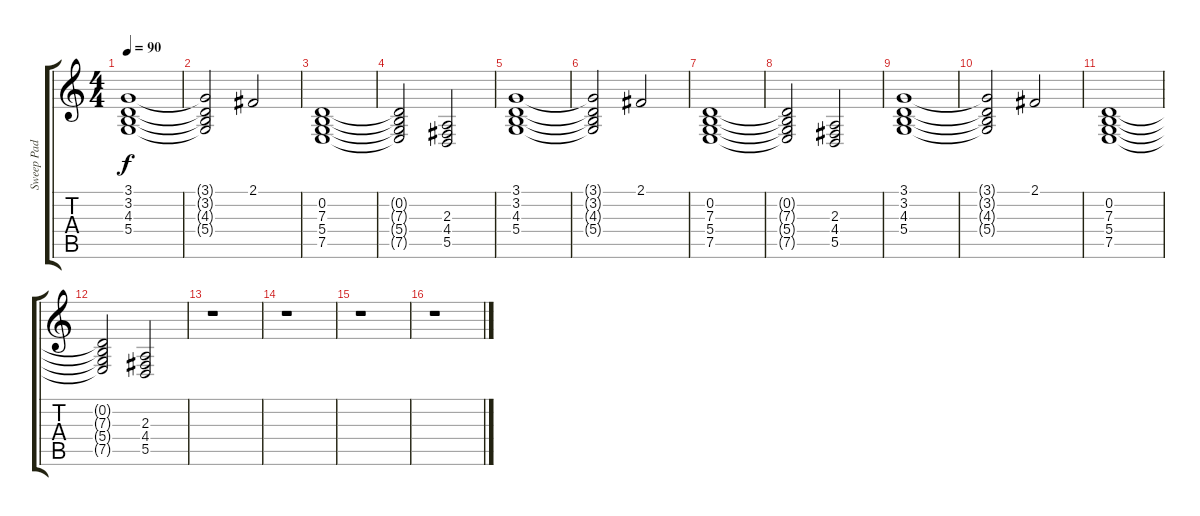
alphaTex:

\track ("Sweep Pad" "Sweep Pad") {instrument pad8sweep}
\staff {score tabs}
\tuning (E4 B3 G3 D3 A2 E2) {hide}
\ts (4 4)
\tempo 90
\clef g2
\ks c
(3.1 3.2 4.3 5.4).1{dy f balance 0} |
(3.1{t} 3.2{t} 4.3{t} 5.4{t}).2 2.1.2{balance 15} |
(0.2 7.3 5.4 7.5).1{balance 13} |
(0.2{t} 7.3{t} 5.4{t} 7.5{t}).2 (2.3 4.4 5.5).2{balance 2} |
(3.1 3.2 4.3 5.4).1{balance 0} |
(3.1{t} 3.2{t} 4.3{t} 5.4{t}).2 2.1.2{balance 15} |
(0.2 7.3 5.4 7.5).1{balance 13} |
(0.2{t} 7.3{t} 5.4{t} 7.5{t}).2 (2.3 4.4 5.5).2{balance 2} |
(3.1 3.2 4.3 5.4).1{balance 0} |
(3.1{t} 3.2{t} 4.3{t} 5.4{t}).2 2.1.2{balance 15} |
(0.2 7.3 5.4 7.5).1{balance 13} |
(0.2{t} 7.3{t} 5.4{t} 7.5{t}).2 (2.3 4.4 5.5).2{balance 2} |
r.1 |
r.1 |
r.1 |
r.1
